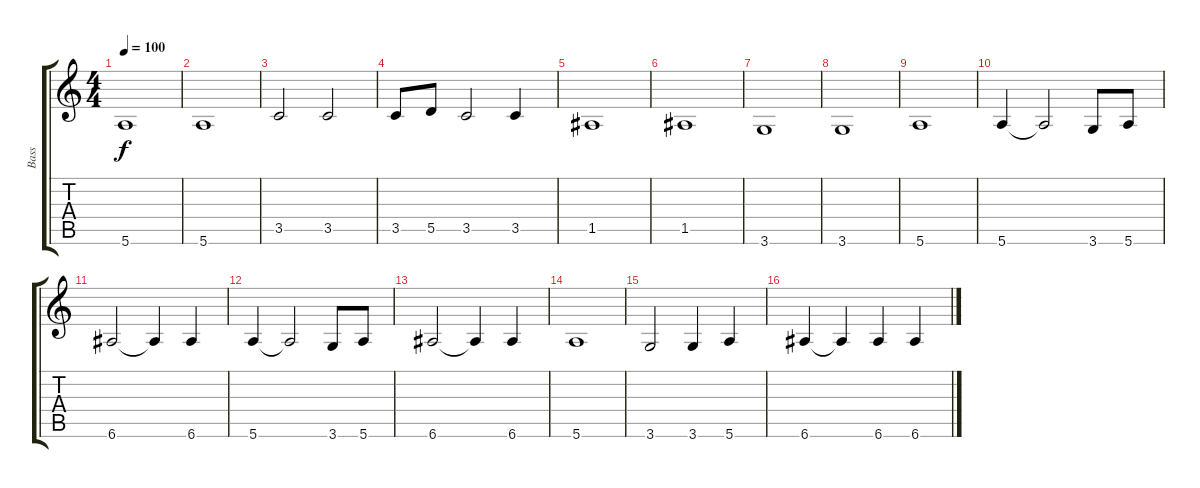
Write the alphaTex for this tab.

\track ("Bass" "Bass") {instrument acousticbass}
\staff {score tabs}
\tuning (E4 B3 G3 D3 A2 E2) {hide}
\ts (4 4)
\tempo 100
\clef g2
\ks c
5.6.1{dy f} |
5.6.1 |
3.5.2 3.5.2 |
3.5.8 5.5.8 3.5.2 3.5.4 |
1.5.1 |
1.5.1 |
3.6.1 |
3.6.1 |
5.6.1 |
5.6.4 5.6{t}.2 3.6.8 5.6.8 |
6.6.2 6.6{t}.4 6.6.4 |
5.6.4 5.6{t}.2 3.6.8 5.6.8 |
6.6.2 6.6{t}.4 6.6.4 |
5.6.1 |
3.6.2 3.6.4 5.6.4 |
6.6.4 6.6{t}.4 6.6.4 6.6.4
